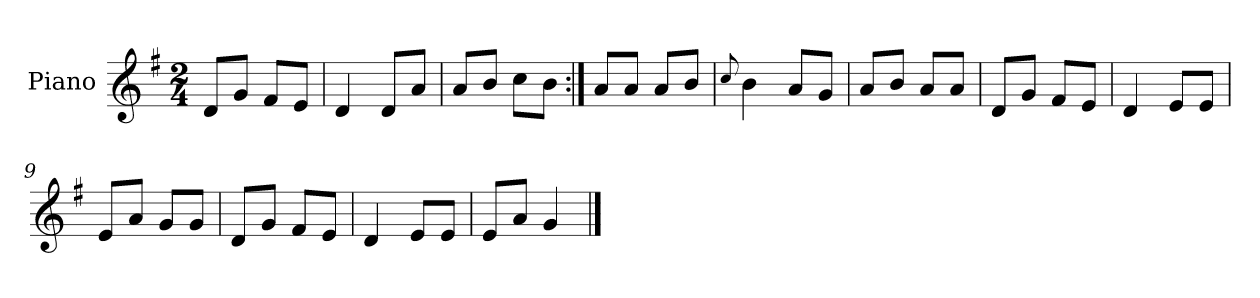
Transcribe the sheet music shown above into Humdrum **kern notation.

**kern
*part1
*staff1
*I"Piano
*I'Pno.
*clefG2
*k[f#]
*M2/4
=1
8d/L
8g/J
8f#/L
8e/J
=2
4d/
8d/L
8a/J
=3
8a/L
8b/J
8cc\L
8b\J
=4:|!
8a/L
8a/J
8a/L
8b/J
=5
8qqcc/
4b\
8a/L
8g/J
=6
8a/L
8b/J
8a/L
8a/J
=7
8d/L
8g/J
8f#/L
8e/J
=8
4d/
8e/L
8e/J
=9
8e/L
8a/J
8g/L
8g/J
!!LO:LB:g=z
=10
8d/L
8g/J
8f#/L
8e/J
=11
4d/
8e/L
8e/J
=12
8e/L
8a/J
4g/
==
*-
